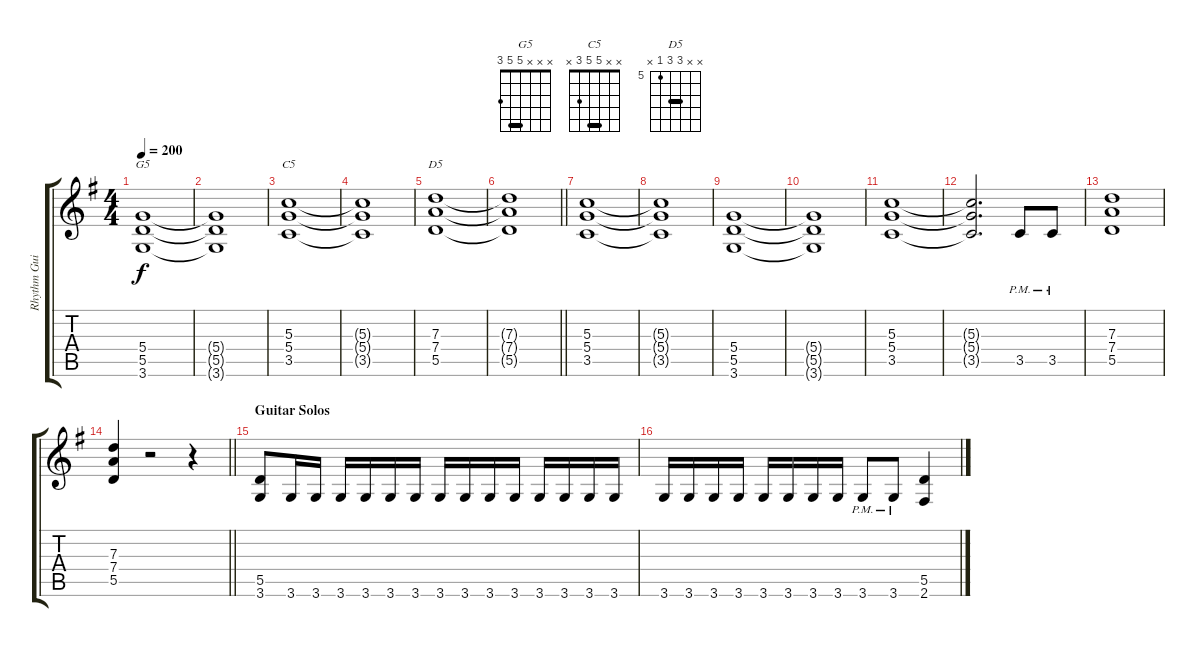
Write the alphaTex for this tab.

\track ("Rhythm Guitar A" "Rhythm Gui") {instrument overdrivenguitar}
\staff {score tabs}
\tuning (E4 B3 G3 D3 A2 E2) {hide}
\chord ("G5" x x x 5 5 3) {barre 5}
\chord ("C5" x x 5 5 3 x) {barre 5}
\chord ("D5" x x 7 7 5 x) {firstfret 5 barre 7}
\ts (4 4)
\tempo 200
\clef g2
\ks g
(5.4 5.5 3.6).1{ch "G5" dy f} |
(5.4{t} 5.5{t} 3.6{t}).1 |
(5.3 5.4 3.5).1{ch "C5"} |
(5.3{t} 5.4{t} 3.5{t}).1 |
(7.3 7.4 5.5).1{ch "D5"} |
\barLineRight lightlight
(7.3{t} 7.4{t} 5.5{t}).1 |
\section ("" "")
(5.3 5.4 3.5).1 |
(5.3{t} 5.4{t} 3.5{t}).1 |
(5.4 5.5 3.6).1 |
(5.4{t} 5.5{t} 3.6{t}).1 |
(5.3 5.4 3.5).1 |
(5.3{t} 5.4{t} 3.5{t}).2{d} 3.5{pm}.8 3.5{pm}.8 |
(7.3 7.4 5.5).1 |
\barLineRight lightlight
(7.3 7.4 5.5).4 r.2 r.4 |
\section ("" "Guitar Solos")
(5.5 3.6).8 3.6.16 3.6.16 3.6.16 3.6.16 3.6.16 3.6.16 3.6.16 3.6.16 3.6.16 3.6.16 3.6.16 3.6.16 3.6.16 3.6.16 |
3.6.16 3.6.16 3.6.16 3.6.16 3.6.16 3.6.16 3.6.16 3.6.16 3.6{pm}.8 3.6{pm}.8 (5.5 2.6).4
